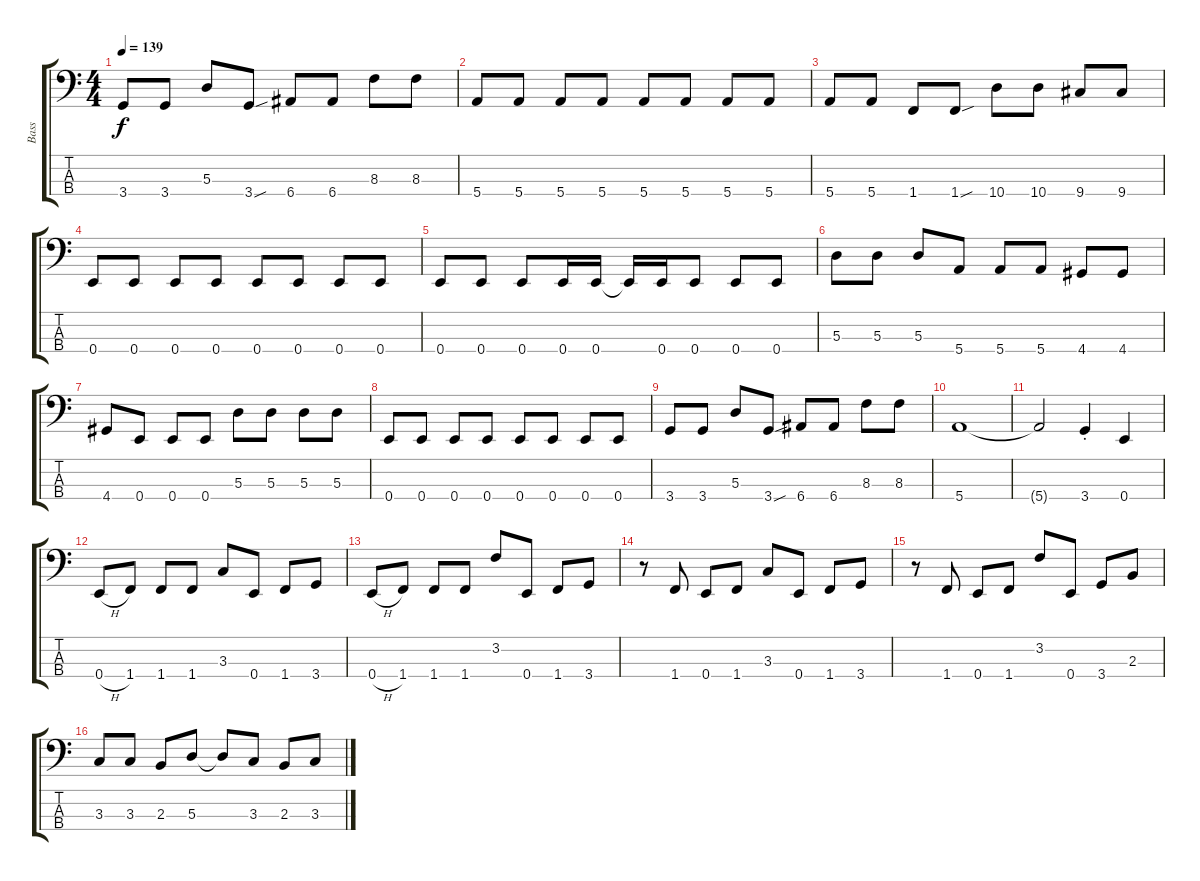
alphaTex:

\track ("Bass" "Bass") {instrument electricbasspick}
\staff {score tabs}
\tuning (G2 D2 A1 E1) {hide}
\ts (4 4)
\tempo 139
\clef f4
\ks c
3.4.8{dy f} 3.4.8 5.3.8 3.4{sou}.8 6.4.8 6.4.8 8.3.8 8.3.8 |
5.4.8 5.4.8 5.4.8 5.4.8 5.4.8 5.4.8 5.4.8 5.4.8 |
5.4.8 5.4.8 1.4.8 1.4{sou}.8 10.4.8 10.4.8 9.4.8 9.4.8 |
0.4.8 0.4.8 0.4.8 0.4.8 0.4.8 0.4.8 0.4.8 0.4.8 |
0.4.8 0.4.8 0.4.8 0.4.16 0.4.16 0.4{t}.16 0.4.16 0.4.8 0.4.8 0.4.8 |
5.3.8 5.3.8 5.3.8 5.4.8 5.4.8 5.4.8 4.4.8 4.4.8 |
4.4.8 0.4.8 0.4.8 0.4.8 5.3.8 5.3.8 5.3.8 5.3.8 |
0.4.8 0.4.8 0.4.8 0.4.8 0.4.8 0.4.8 0.4.8 0.4.8 |
3.4.8 3.4.8 5.3.8 3.4{sou}.8 6.4.8 6.4.8 8.3.8 8.3.8 |
5.4.1 |
5.4{t}.2 3.4{st}.4 0.4.4 |
0.4{h}.8 1.4.8 1.4.8 1.4.8 3.3.8 0.4.8 1.4.8 3.4.8 |
0.4{h}.8 1.4.8 1.4.8 1.4.8 3.2.8 0.4.8 1.4.8 3.4.8 |
r.8 1.4.8 0.4.8 1.4.8 3.3.8 0.4.8 1.4.8 3.4.8 |
r.8 1.4.8 0.4.8 1.4.8 3.2.8 0.4.8 3.4.8 2.3.8 |
3.3.8 3.3.8 2.3.8 5.3.8 5.3{t}.8 3.3.8 2.3.8 3.3.8
